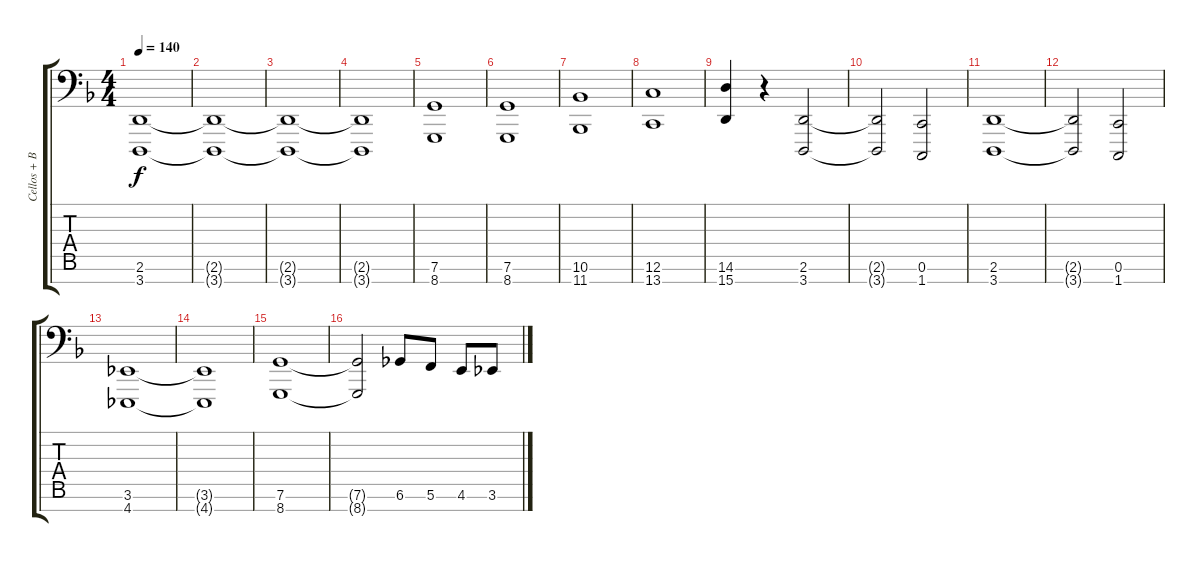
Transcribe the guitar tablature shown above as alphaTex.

\track ("Cellos + Basses" "Cellos + B") {instrument stringensemble1}
\staff {score tabs}
\tuning (E4 B3 G3 D3 A2 C2 B0) {hide}
\ts (4 4)
\tempo 140
\clef f4
\ks dminor
(2.6{t} 3.7{t}).1{dy f} |
(2.6{t} 3.7{t}).1 |
(2.6{t} 3.7{t}).1 |
(2.6{t} 3.7{t}).1 |
(7.6 8.7).1 |
(7.6 8.7).1 |
(10.6 11.7).1 |
(12.6 13.7).1 |
(14.6 15.7).4 r.4 (2.6 3.7).2 |
(2.6{t} 3.7{t}).2 (0.6 1.7).2 |
(2.6 3.7).1 |
(2.6{t} 3.7{t}).2 (0.6 1.7).2 |
(3.6 4.7).1 |
(3.6{t} 4.7{t}).1 |
(7.6 8.7).1 |
(7.6{t} 8.7{t}).2 6.6.8 5.6.8 4.6.8 3.6.8
